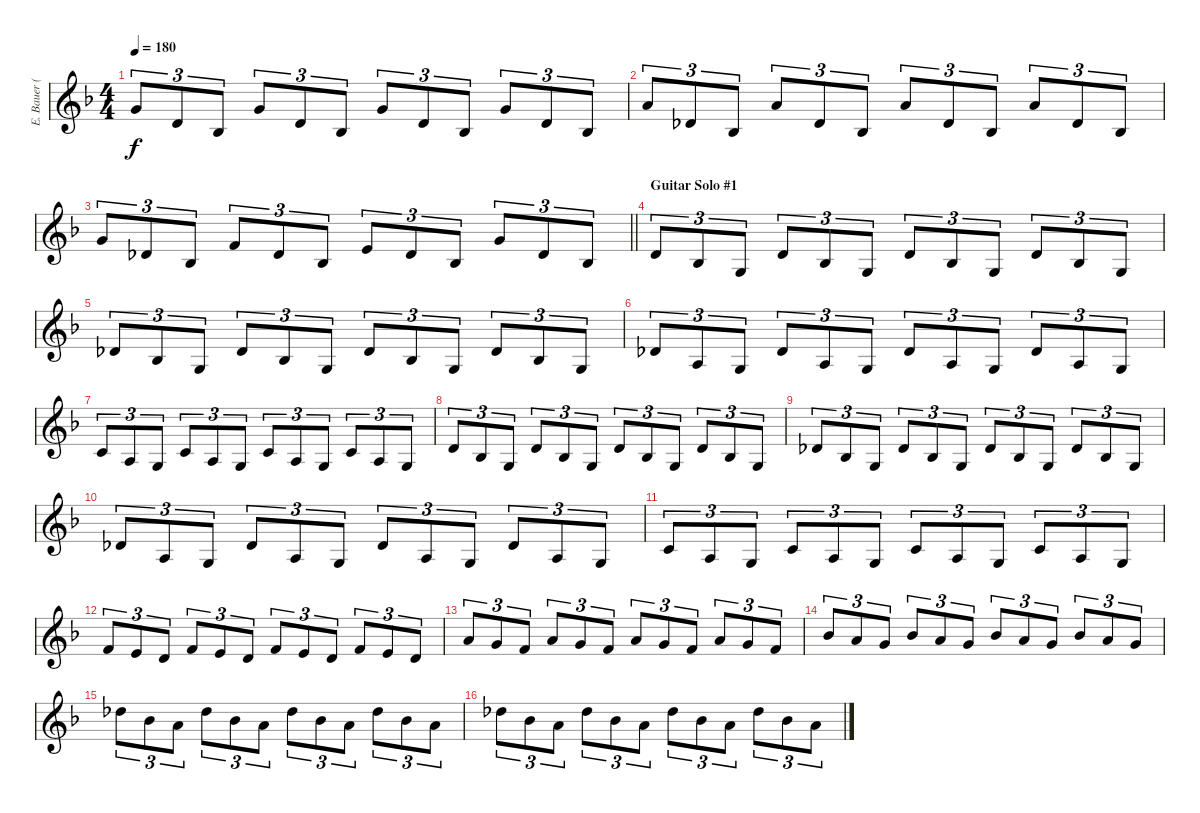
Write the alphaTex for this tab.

\track ("E. Bauer (Keyboard)" "E. Bauer (") {instrument lead2sawtooth}
\staff {score}
\tuning (E4 B3 G3 D3 A2 E2) {hide}
\ts (4 4)
\tempo 180
\clef g2
\ks dminor
3.1.8{tu (3 2) dy f} 3.2.8{tu (3 2)} 3.3.8{tu (3 2)} 3.1.8{tu (3 2)} 3.2.8{tu (3 2)} 3.3.8{tu (3 2)} 3.1.8{tu (3 2)} 3.2.8{tu (3 2)} 3.3.8{tu (3 2)} 3.1.8{tu (3 2)} 3.2.8{tu (3 2)} 3.3.8{tu (3 2)} |
5.1.8{tu (3 2)} 2.2.8{tu (3 2)} 3.3.8{tu (3 2)} 5.1.8{tu (3 2)} 2.2.8{tu (3 2)} 3.3.8{tu (3 2)} 5.1.8{tu (3 2)} 2.2.8{tu (3 2)} 3.3.8{tu (3 2)} 5.1.8{tu (3 2)} 2.2.8{tu (3 2)} 3.3.8{tu (3 2)} |
\barLineRight lightlight
3.1.8{tu (3 2)} 2.2.8{tu (3 2)} 3.3.8{tu (3 2)} 1.1.8{tu (3 2)} 2.2.8{tu (3 2)} 3.3.8{tu (3 2)} 0.1.8{tu (3 2)} 2.2.8{tu (3 2)} 3.3.8{tu (3 2)} 3.1.8{tu (3 2)} 2.2.8{tu (3 2)} 3.3.8{tu (3 2)} |
\section ("" "Guitar Solo #1")
7.3.8{tu (3 2)} 3.3.8{tu (3 2)} 0.3.8{tu (3 2)} 7.3.8{tu (3 2)} 3.3.8{tu (3 2)} 0.3.8{tu (3 2)} 7.3.8{tu (3 2)} 3.3.8{tu (3 2)} 0.3.8{tu (3 2)} 7.3.8{tu (3 2)} 3.3.8{tu (3 2)} 0.3.8{tu (3 2)} |
6.3.8{tu (3 2)} 3.3.8{tu (3 2)} 0.3.8{tu (3 2)} 6.3.8{tu (3 2)} 3.3.8{tu (3 2)} 0.3.8{tu (3 2)} 6.3.8{tu (3 2)} 3.3.8{tu (3 2)} 0.3.8{tu (3 2)} 6.3.8{tu (3 2)} 3.3.8{tu (3 2)} 0.3.8{tu (3 2)} |
6.3.8{tu (3 2)} 2.3.8{tu (3 2)} 0.3.8{tu (3 2)} 6.3.8{tu (3 2)} 2.3.8{tu (3 2)} 0.3.8{tu (3 2)} 6.3.8{tu (3 2)} 2.3.8{tu (3 2)} 0.3.8{tu (3 2)} 6.3.8{tu (3 2)} 2.3.8{tu (3 2)} 0.3.8{tu (3 2)} |
5.3.8{tu (3 2)} 2.3.8{tu (3 2)} 0.3.8{tu (3 2)} 5.3.8{tu (3 2)} 2.3.8{tu (3 2)} 0.3.8{tu (3 2)} 5.3.8{tu (3 2)} 2.3.8{tu (3 2)} 0.3.8{tu (3 2)} 5.3.8{tu (3 2)} 2.3.8{tu (3 2)} 0.3.8{tu (3 2)} |
7.3.8{tu (3 2)} 3.3.8{tu (3 2)} 0.3.8{tu (3 2)} 7.3.8{tu (3 2)} 3.3.8{tu (3 2)} 0.3.8{tu (3 2)} 7.3.8{tu (3 2)} 3.3.8{tu (3 2)} 0.3.8{tu (3 2)} 7.3.8{tu (3 2)} 3.3.8{tu (3 2)} 0.3.8{tu (3 2)} |
6.3.8{tu (3 2)} 3.3.8{tu (3 2)} 0.3.8{tu (3 2)} 6.3.8{tu (3 2)} 3.3.8{tu (3 2)} 0.3.8{tu (3 2)} 6.3.8{tu (3 2)} 3.3.8{tu (3 2)} 0.3.8{tu (3 2)} 6.3.8{tu (3 2)} 3.3.8{tu (3 2)} 0.3.8{tu (3 2)} |
6.3.8{tu (3 2)} 2.3.8{tu (3 2)} 0.3.8{tu (3 2)} 6.3.8{tu (3 2)} 2.3.8{tu (3 2)} 0.3.8{tu (3 2)} 6.3.8{tu (3 2)} 2.3.8{tu (3 2)} 0.3.8{tu (3 2)} 6.3.8{tu (3 2)} 2.3.8{tu (3 2)} 0.3.8{tu (3 2)} |
5.3.8{tu (3 2)} 2.3.8{tu (3 2)} 0.3.8{tu (3 2)} 5.3.8{tu (3 2)} 2.3.8{tu (3 2)} 0.3.8{tu (3 2)} 5.3.8{tu (3 2)} 2.3.8{tu (3 2)} 0.3.8{tu (3 2)} 5.3.8{tu (3 2)} 2.3.8{tu (3 2)} 0.3.8{tu (3 2)} |
6.2.8{tu (3 2)} 5.2.8{tu (3 2)} 3.2.8{tu (3 2)} 6.2.8{tu (3 2)} 5.2.8{tu (3 2)} 3.2.8{tu (3 2)} 6.2.8{tu (3 2)} 5.2.8{tu (3 2)} 3.2.8{tu (3 2)} 6.2.8{tu (3 2)} 5.2.8{tu (3 2)} 3.2.8{tu (3 2)} |
10.2.8{tu (3 2)} 8.2.8{tu (3 2)} 6.2.8{tu (3 2)} 10.2.8{tu (3 2)} 8.2.8{tu (3 2)} 6.2.8{tu (3 2)} 10.2.8{tu (3 2)} 8.2.8{tu (3 2)} 6.2.8{tu (3 2)} 10.2.8{tu (3 2)} 8.2.8{tu (3 2)} 6.2.8{tu (3 2)} |
11.2.8{tu (3 2)} 10.2.8{tu (3 2)} 8.2.8{tu (3 2)} 11.2.8{tu (3 2)} 10.2.8{tu (3 2)} 8.2.8{tu (3 2)} 11.2.8{tu (3 2)} 10.2.8{tu (3 2)} 8.2.8{tu (3 2)} 11.2.8{tu (3 2)} 10.2.8{tu (3 2)} 8.2.8{tu (3 2)} |
14.2.8{tu (3 2)} 11.2.8{tu (3 2)} 10.2.8{tu (3 2)} 14.2.8{tu (3 2)} 11.2.8{tu (3 2)} 10.2.8{tu (3 2)} 14.2.8{tu (3 2)} 11.2.8{tu (3 2)} 10.2.8{tu (3 2)} 14.2.8{tu (3 2)} 11.2.8{tu (3 2)} 10.2.8{tu (3 2)} |
14.2.8{tu (3 2)} 11.2.8{tu (3 2)} 10.2.8{tu (3 2)} 14.2.8{tu (3 2)} 11.2.8{tu (3 2)} 10.2.8{tu (3 2)} 14.2.8{tu (3 2)} 11.2.8{tu (3 2)} 10.2.8{tu (3 2)} 14.2.8{tu (3 2)} 11.2.8{tu (3 2)} 10.2.8{tu (3 2)}
